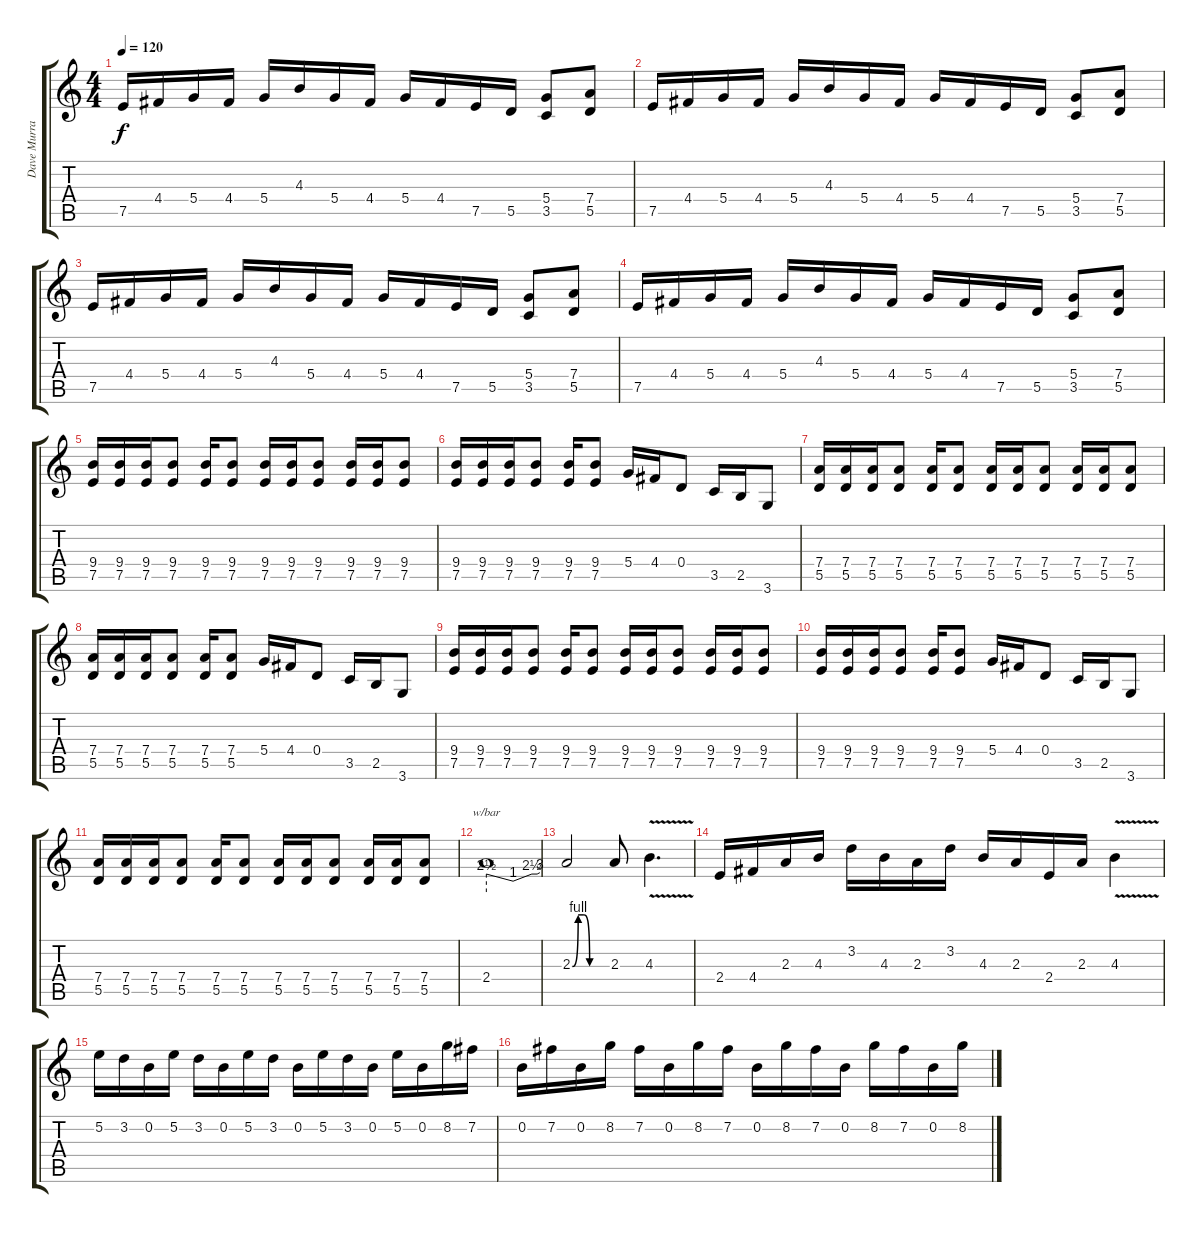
\track ("Dave Murray" "Dave Murra") {instrument distortionguitar}
\staff {score tabs}
\tuning (E4 B3 G3 D3 A2 E2) {hide}
\ts (4 4)
\tempo 120
\clef g2
\ks c
7.5.16{dy f} 4.4.16 5.4.16 4.4.16 5.4.16 4.3.16 5.4.16 4.4.16 5.4.16 4.4.16 7.5.16 5.5.16 (5.4 3.5).8 (7.4 5.5).8 |
7.5.16 4.4.16 5.4.16 4.4.16 5.4.16 4.3.16 5.4.16 4.4.16 5.4.16 4.4.16 7.5.16 5.5.16 (5.4 3.5).8 (7.4 5.5).8 |
7.5.16 4.4.16 5.4.16 4.4.16 5.4.16 4.3.16 5.4.16 4.4.16 5.4.16 4.4.16 7.5.16 5.5.16 (5.4 3.5).8 (7.4 5.5).8 |
7.5.16 4.4.16 5.4.16 4.4.16 5.4.16 4.3.16 5.4.16 4.4.16 5.4.16 4.4.16 7.5.16 5.5.16 (5.4 3.5).8 (7.4 5.5).8 |
(9.4 7.5).16 (9.4 7.5).16 (9.4 7.5).16 (9.4 7.5).8 (9.4 7.5).16 (9.4 7.5).8 (9.4 7.5).16 (9.4 7.5).16 (9.4 7.5).8 (9.4 7.5).16 (9.4 7.5).16 (9.4 7.5).8 |
(9.4 7.5).16 (9.4 7.5).16 (9.4 7.5).16 (9.4 7.5).8 (9.4 7.5).16 (9.4 7.5).8 5.4.16 4.4.16 0.4.8 3.5.16 2.5.16 3.6.8 |
(7.4 5.5).16 (7.4 5.5).16 (7.4 5.5).16 (7.4 5.5).8 (7.4 5.5).16 (7.4 5.5).8 (7.4 5.5).16 (7.4 5.5).16 (7.4 5.5).8 (7.4 5.5).16 (7.4 5.5).16 (7.4 5.5).8 |
(7.4 5.5).16 (7.4 5.5).16 (7.4 5.5).16 (7.4 5.5).8 (7.4 5.5).16 (7.4 5.5).8 5.4.16 4.4.16 0.4.8 3.5.16 2.5.16 3.6.8 |
(9.4 7.5).16 (9.4 7.5).16 (9.4 7.5).16 (9.4 7.5).8 (9.4 7.5).16 (9.4 7.5).8 (9.4 7.5).16 (9.4 7.5).16 (9.4 7.5).8 (9.4 7.5).16 (9.4 7.5).16 (9.4 7.5).8 |
(9.4 7.5).16 (9.4 7.5).16 (9.4 7.5).16 (9.4 7.5).8 (9.4 7.5).16 (9.4 7.5).8 5.4.16 4.4.16 0.4.8 3.5.16 2.5.16 3.6.8 |
(7.4 5.5).16 (7.4 5.5).16 (7.4 5.5).16 (7.4 5.5).8 (7.4 5.5).16 (7.4 5.5).8 (7.4 5.5).16 (7.4 5.5).16 (7.4 5.5).8 (7.4 5.5).16 (7.4 5.5).16 (7.4 5.5).8 |
2.4.1{tbe (custom default 0 10 30 4 51 10 57 10 60 12) volume 16} |
2.3{be (custom 0 0 10 4 20 4 30 0 60 0)}.2 2.3.8 4.3{v}.4{d} |
2.4.16 4.4.16 2.3.16 4.3.16 3.2.16 4.3.16 2.3.16 3.2.16 4.3.16 2.3.16 2.4.16 2.3.16 4.3{v}.4 |
5.2.16 3.2.16 0.2.16 5.2.16 3.2.16 0.2.16 5.2.16 3.2.16 0.2.16 5.2.16 3.2.16 0.2.16 5.2.16 0.2.16 8.2.16 7.2.16 |
0.2.16 7.2.16 0.2.16 8.2.16 7.2.16 0.2.16 8.2.16 7.2.16 0.2.16 8.2.16 7.2.16 0.2.16 8.2.16 7.2.16 0.2.16 8.2.16
